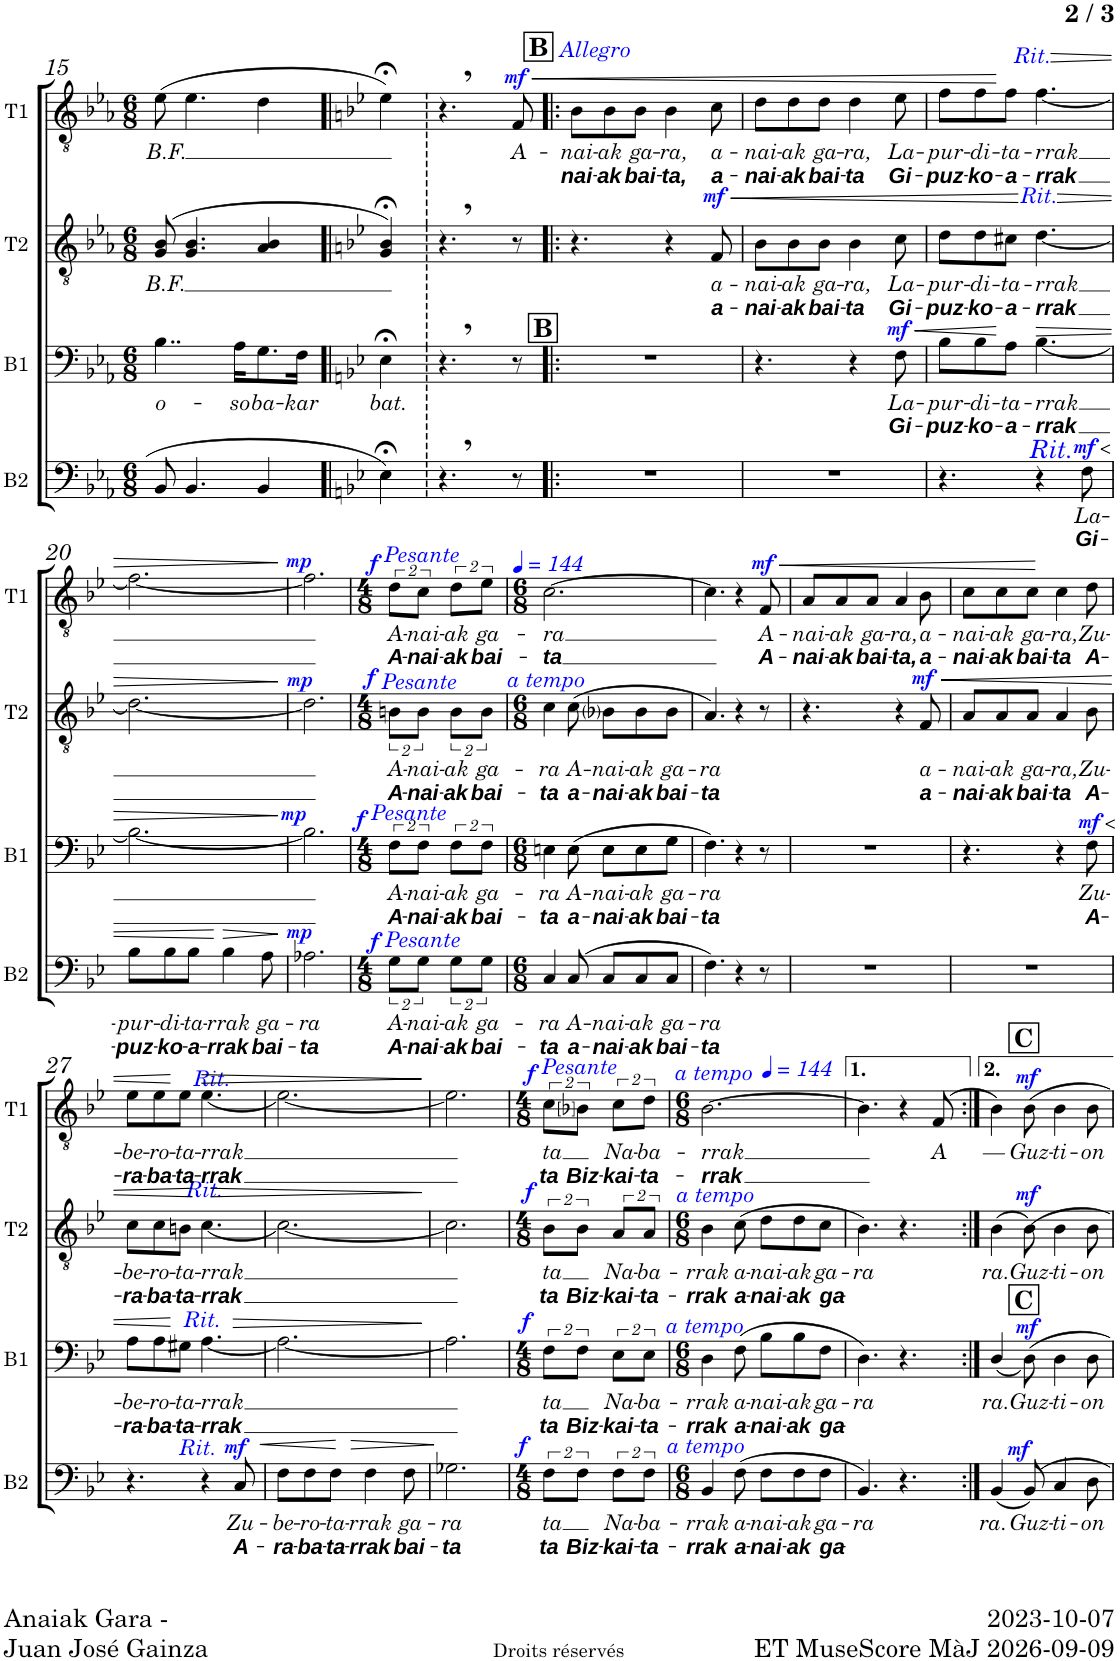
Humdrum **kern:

**kern	**text	**text	**dynam	**kern	**text	**text	**dynam	**kern	**text	**text	**dynam	**kern	**text	**text	**dynam
*part4	*part4	*part4	*part4	*part3	*part3	*part3	*part3	*part2	*part2	*part2	*part2	*part1	*part1	*part1	*part1
*staff4	*staff4	*staff4	*staff4	*staff3	*staff3	*staff3	*staff3	*staff2	*staff2	*staff2	*staff2	*staff1	*staff1	*staff1	*staff1
*I"Basse	*	*	*	*I"Baryton	*	*	*	*I"Ténor 2	*	*	*	*I"Ténor 1	*	*	*
*I'B2	*	*	*	*I'B1	*	*	*	*I'T2	*	*	*	*I'T1	*	*	*
!!LO:PB:g=z
*clefF4	*	*	*	*clefF4	*	*	*	*clefGv2	*	*	*	*clefGv2	*	*	*
*k[b-e-a-]	*	*	*	*k[b-e-a-]	*	*	*	*k[b-e-a-]	*	*	*	*k[b-e-a-]	*	*	*
*M6/8	*	*	*	*M6/8	*	*	*	*M6/8	*	*	*	*M6/8	*	*	*
=15	=15	=15	=15	=15	=15	=15	=15	=15	=15	=15	=15	=15	=15	=15	=15
!	!	!	!	!	!LO:LY:b	!	!	!	!LO:LY:b	!	!	!	!LO:LY:b	!	!
8BB-/	.	.	.	4..B-\	o-	.	.	(>8G/ 8B-/	B.F.	.	.	(8e-\	B.F.	.	.
4.BB-/	.	.	.	.	.	.	.	4.G/ 4.B-/	.	.	.	4.e-\	.	.	.
!	!	!	!	!	!LO:LY:b	!	!	!	!	!	!	!	!	!	!
.	.	.	.	16A-\KL	-so	.	.	.	.	.	.	.	.	.	.
!	!	!	!	!	!LO:LY:b	!	!	!	!	!	!	!	!	!	!
4BB-/	.	.	.	8.G\	ba-	.	.	4A-/ 4B-/	.	.	.	4d\	.	.	.
!	!	!	!	!	!LO:LY:b	!	!	!	!	!	!	!	!	!	!
.	.	.	.	16F\Jk	-kar	.	.	.	.	.	.	.	.	.	.
=16!|	=16!|	=16!|	=16!|	=16!|	=16!|	=16!|	=16!|	=16!|	=16!|	=16!|	=16!|	=16!|	=16!|	=16!|	=16!|
*k[b-e-]	*	*	*	*k[b-e-]	*	*	*	*k[b-e-]	*	*	*	*k[b-e-]	*	*	*
!	!	!	!	!	!LO:LY:b	!	!	!	!	!	!	!	!	!	!
4E-;<\	.	.	.	4E-;<\	bat.	.	.	4G/;< 4B-/;<)	.	.	.	4e-;<\)	.	.	.
4.r	.	.	.	4.r	.	.	.	4.r	.	.	.	4.r	.	.	.
!	!	!	!	!	!	!	!	!	!	!	!	!	!LO:LY:b	!	!LO:HP:b
!	!	!	!	!	!	!	!	!	!	!	!	!	!	!	!LO:DY:n=1:a
8r	.	.	.	8r	.	.	.	8r	.	.	.	8F/	A-	.	< mf
=17!|:	=17!|:	=17!|:	=17!|:	=17!|:	=17!|:	=17!|:	=17!|:	=17!|:	=17!|:	=17!|:	=17!|:	=17!|:	=17!|:	=17!|:	=17!|:
!!LO:REH:place=s1:a:B:cj:t=B
!!LO:REH:place=s3:a:B:cj:t=B
!	!	!	!	!	!	!	!	!	!	!	!	!LO:TX:a:i:color=#0000FF:t=Allegro	!	!	!
!	!	!	!	!	!	!	!	!	!	!	!	!	!LO:LY:b	!LO:LY:b	!
2.r	.	.	.	2.r	.	.	.	4.r	.	.	.	8B-\L	-nai-	nai-	.
!	!	!	!	!	!	!	!	!	!	!	!	!	!LO:LY:b	!LO:LY:b	!
.	.	.	.	.	.	.	.	.	.	.	.	8B-\	-ak	-ak	.
!	!	!	!	!	!	!	!	!	!	!	!	!	!LO:LY:b	!LO:LY:b	!
.	.	.	.	.	.	.	.	.	.	.	.	8B-\J	ga-	bai-	.
!	!	!	!	!	!	!	!	!	!	!	!	!	!LO:LY:b	!LO:LY:b	!
.	.	.	.	.	.	.	.	4r	.	.	.	4B-\	-ra,	-ta,	.
!	!	!	!	!	!	!	!	!	!LO:LY:b	!LO:LY:b	!LO:HP:b	!	!LO:LY:b	!LO:LY:b	!
!	!	!	!	!	!	!	!	!	!	!	!LO:DY:n=1:a	!	!	!	!
.	.	.	.	.	.	.	.	8F/	a-	a-	< mf	8c\	a-	a-	.
=18	=18	=18	=18	=18	=18	=18	=18	=18	=18	=18	=18	=18	=18	=18	=18
!	!	!	!	!	!	!	!	!	!LO:LY:b	!LO:LY:b	!	!	!LO:LY:b	!LO:LY:b	!
2.r	.	.	.	4.r	.	.	.	8B-\L	-nai-	-nai-	.	8d\L	-nai-	-nai-	.
!	!	!	!	!	!	!	!	!	!LO:LY:b	!LO:LY:b	!	!	!LO:LY:b	!LO:LY:b	!
.	.	.	.	.	.	.	.	8B-\	-ak	-ak	.	8d\	-ak	-ak	.
!	!	!	!	!	!	!	!	!	!LO:LY:b	!LO:LY:b	!	!	!LO:LY:b	!LO:LY:b	!
.	.	.	.	.	.	.	.	8B-\J	ga-	bai-	.	8d\J	ga-	bai-	.
!	!	!	!	!	!	!	!	!	!LO:LY:b	!LO:LY:b	!	!	!LO:LY:b	!LO:LY:b	!
.	.	.	.	4r	.	.	.	4B-\	-ra,	-ta	.	4d\	-ra,	-ta	.
!	!	!	!	!	!LO:LY:b	!LO:LY:b	!LO:HP:b	!	!LO:LY:b	!LO:LY:b	!	!	!LO:LY:b	!LO:LY:b	!
!	!	!	!	!	!	!	!LO:DY:n=1:a	!	!	!	!	!	!	!	!
.	.	.	.	8F\	La-	Gi-	< mf	8c\	La-	Gi-	.	8e-\	La-	Gi-	.
=19	=19	=19	=19	=19	=19	=19	=19	=19	=19	=19	=19	=19	=19	=19	=19
!	!	!	!	!	!LO:LY:b	!LO:LY:b	!	!	!LO:LY:b	!LO:LY:b	!	!	!LO:LY:b	!LO:LY:b	!
*^	*	*	*	*	*	*	*	*	*	*	*	*	*	*	*
4.r	8ryy	.	.	.	8B-\L	-pur-	-puz-	.	8d\L	-pur-	-puz-	.	8f\L	-pur-	-puz-	.
!	!LO:TX:a:i:color=#0000FF:t=Rit.	!	!	!	!	!	!	!	!	!	!	!	!	!	!	!
!	!	!	!	!	!	!LO:LY:b	!LO:LY:b	!	!	!LO:LY:b	!LO:LY:b	!	!	!LO:LY:b	!LO:LY:b	!
.	2ryy	.	.	.	8B-\	-di-	-ko-	.	8d\	-di-	-ko-	.	8f\	-di-	-ko-	.
!	!	!	!	!	!	!LO:LY:b	!LO:LY:b	!	!	!LO:LY:b	!LO:LY:b	!	!	!LO:LY:b	!LO:LY:b	!
.	.	.	.	.	8A\J	-ta-	-a-	[	8c#X\J	-ta-	-a-	.	8f\J	-ta-	-a-	[
!	!	!	!	!	!	!	!	!	!	!	!	!	!LO:TX:a:i:color=#0000FF:t=Rit.	!	!	!
!	!	!	!	!	!	!	!	!	!LO:TX:a:i:color=#0000FF:t=Rit.	!	!	!	!	!	!	!
!	!	!	!	!	!	!LO:LY:b	!LO:LY:b	!LO:HP:b	!	!LO:LY:b	!LO:LY:b	!LO:HP:n=1:b	!	!LO:LY:b	!LO:LY:b	!LO:HP:b
4r	.	.	.	.	[<4.B-\	-rrak	-rrak	>	[<4.d\	-rrak	-rrak	[ >	[<4.f\	-rrak	-rrak	>
!	!	!LO:LY:b	!LO:LY:b	!LO:HP:b	!	!	!	!	!	!	!	!	!	!	!	!
!	!	!	!	!LO:DY:n=1:a	!	!	!	!	!	!	!	!	!	!	!	!
8F\	8ryy	La-	Gi-	< mf	.	.	.	.	.	.	.	.	.	.	.	.
!!LO:LB:g=z
=20	=20	=20	=20	=20	=20	=20	=20	=20	=20	=20	=20	=20	=20	=20	=20	=20
!	!	!LO:LY:b	!LO:LY:b	!	!	!	!	!	!	!	!	!	!	!	!	!
*v	*v	*	*	*	*	*	*	*	*	*	*	*	*	*	*	*
8B-\L	-pur-	-puz-	.	2.B-\_	.	.	.	2.d\_	.	.	.	2.f\_	.	.	.
!	!LO:LY:b	!LO:LY:b	!	!	!	!	!	!	!	!	!	!	!	!	!
8B-\	-di-	-ko-	.	.	.	.	.	.	.	.	.	.	.	.	.
!	!LO:LY:b	!LO:LY:b	!	!	!	!	!	!	!	!	!	!	!	!	!
8B-\J	-ta-	-a-	.	.	.	.	.	.	.	.	.	.	.	.	.
!	!LO:LY:b	!LO:LY:b	!LO:HP:n=1:b	!	!	!	!	!	!	!	!	!	!	!	!
4B-\	-rrak	-rrak	[ >	.	.	.	.	.	.	.	.	.	.	.	.
!	!LO:LY:b	!LO:LY:b	!	!	!	!	!	!	!	!	!	!	!	!	!
8A\	ga-	bai-	.	.	.	.	.	.	.	.	.	.	.	.	.
.	.	.	]	.	.	.	]	.	.	.	]	.	.	.	]
=21	=21	=21	=21	=21	=21	=21	=21	=21	=21	=21	=21	=21	=21	=21	=21
!	!LO:LY:b	!LO:LY:b	!LO:DY:a	!	!	!	!LO:DY:a	!	!	!	!LO:DY:a	!	!	!	!LO:DY:a
2.A-X\	-ra	-ta	mp	2.B-\]	.	.	mp	2.d\]	.	.	mp	2.f\]	.	.	mp
=22	=22	=22	=22	=22	=22	=22	=22	=22	=22	=22	=22	=22	=22	=22	=22
*M4/8	*	*	*	*M4/8	*	*	*	*M4/8	*	*	*	*M4/8	*	*	*
!	!	!	!	!	!	!	!	!	!	!	!	!LO:TX:a:i:color=#0000FF:t=Pesante	!	!	!
!	!	!	!	!	!	!	!	!LO:TX:a:i:color=#0000FF:t=Pesante	!	!	!	!	!	!	!
!	!	!	!	!LO:TX:a:i:color=#0000FF:t=Pesante	!	!	!	!	!	!	!	!	!	!	!
!LO:TX:a:i:color=#0000FF:t=Pesante	!	!	!	!	!	!	!	!	!	!	!	!	!	!	!
!	!LO:LY:b	!LO:LY:b	!LO:DY:a	!	!LO:LY:b	!LO:LY:b	!LO:DY:a	!	!LO:LY:b	!LO:LY:b	!LO:DY:a	!	!LO:LY:b	!LO:LY:b	!LO:DY:a
8G\L	A-	A-	f	8F\L	A-	A-	f	8Bn\L	A-	A-	f	8d\L	A-	A-	f
!	!LO:LY:b	!LO:LY:b	!	!	!LO:LY:b	!LO:LY:b	!	!	!LO:LY:b	!LO:LY:b	!	!	!LO:LY:b	!LO:LY:b	!
8G\J	-nai-	-nai-	.	8F\J	-nai-	-nai-	.	8B\J	-nai-	-nai-	.	8c\J	-nai-	-nai-	.
!	!LO:LY:b	!LO:LY:b	!	!	!LO:LY:b	!LO:LY:b	!	!	!LO:LY:b	!LO:LY:b	!	!	!LO:LY:b	!LO:LY:b	!
8G\L	-ak	-ak	.	8F\L	-ak	-ak	.	8B\L	-ak	-ak	.	8d\L	-ak	-ak	.
!	!LO:LY:b	!LO:LY:b	!	!	!LO:LY:b	!LO:LY:b	!	!	!LO:LY:b	!LO:LY:b	!	!	!LO:LY:b	!LO:LY:b	!
8G\J	ga-	bai-	.	8F\J	ga-	bai-	.	8B\J	ga-	bai-	.	8e-\J	ga-	bai-	.
=23	=23	=23	=23	=23	=23	=23	=23	=23	=23	=23	=23	=23	=23	=23	=23
*M6/8	*	*	*	*M6/8	*	*	*	*M6/8	*	*	*	*M6/8	*	*	*
*	*	*	*	*	*	*	*	*	*	*	*	*MM144	*	*	*
!	!LO:LY:b	!LO:LY:b	!	!	!LO:LY:b	!LO:LY:b	!	!	!LO:LY:b	!LO:LY:b	!	!	!LO:LY:b	!LO:LY:b	!
4C/	-ra	-ta	.	4En\	-ra	-ta	.	4c\	-ra	-ta	.	[2.c\	-ra	-ta	.
!	!	!	!	!	!	!	!	!LO:TX:a:i:color=#0000FF:t=a tempo	!	!	!	!	!	!	!
!	!LO:LY:b	!LO:LY:b	!	!	!LO:LY:b	!LO:LY:b	!	!	!LO:LY:b	!LO:LY:b	!	!	!	!	!
(8C/	A-	a-	.	(8E\	A-	a-	.	(8c\	A-	a-	.	.	.	.	.
!	!LO:LY:b	!LO:LY:b	!	!	!LO:LY:b	!LO:LY:b	!	!	!LO:LY:b	!LO:LY:b	!	!	!	!	!
8C/L	-nai-	-nai-	.	8E\L	-nai-	-nai-	.	8B-i\L	-nai-	-nai-	.	.	.	.	.
!	!LO:LY:b	!LO:LY:b	!	!	!LO:LY:b	!LO:LY:b	!	!	!LO:LY:b	!LO:LY:b	!	!	!	!	!
8C/	-ak	-ak	.	8E\	-ak	-ak	.	8B-\	-ak	-ak	.	.	.	.	.
!	!LO:LY:b	!LO:LY:b	!	!	!LO:LY:b	!LO:LY:b	!	!	!LO:LY:b	!LO:LY:b	!	!	!	!	!
8C/J	ga-	bai-	.	8G\J	ga-	bai-	.	8B-\J	ga-	bai-	.	.	.	.	.
=24	=24	=24	=24	=24	=24	=24	=24	=24	=24	=24	=24	=24	=24	=24	=24
!	!LO:LY:b	!LO:LY:b	!	!	!LO:LY:b	!LO:LY:b	!	!	!LO:LY:b	!LO:LY:b	!	!	!	!	!
4.F\)	-ra	-ta	.	4.F\)	-ra	-ta	.	4.A/)	-ra	-ta	.	4.c\]	.	.	.
4r	.	.	.	4r	.	.	.	4r	.	.	.	4r	.	.	.
!	!	!	!	!	!	!	!	!	!	!	!	!	!LO:LY:b	!LO:LY:b	!LO:HP:b
!	!	!	!	!	!	!	!	!	!	!	!	!	!	!	!LO:DY:n=1:a
8r	.	.	.	8r	.	.	.	8r	.	.	.	8F/	A-	A-	< mf
=25	=25	=25	=25	=25	=25	=25	=25	=25	=25	=25	=25	=25	=25	=25	=25
!	!	!	!	!	!	!	!	!	!	!	!	!	!LO:LY:b	!LO:LY:b	!
2.r	.	.	.	2.r	.	.	.	4.r	.	.	.	8A/L	-nai-	-nai-	.
!	!	!	!	!	!	!	!	!	!	!	!	!	!LO:LY:b	!LO:LY:b	!
.	.	.	.	.	.	.	.	.	.	.	.	8A/	-ak	-ak	.
!	!	!	!	!	!	!	!	!	!	!	!	!	!LO:LY:b	!LO:LY:b	!
.	.	.	.	.	.	.	.	.	.	.	.	8A/J	ga-	bai-	.
!	!	!	!	!	!	!	!	!	!	!	!	!	!LO:LY:b	!LO:LY:b	!
.	.	.	.	.	.	.	.	4r	.	.	.	4A/	-ra,	-ta,	.
!	!	!	!	!	!	!	!	!	!LO:LY:b	!LO:LY:b	!LO:HP:b	!	!LO:LY:b	!LO:LY:b	!
!	!	!	!	!	!	!	!	!	!	!	!LO:DY:n=1:a	!	!	!	!
.	.	.	.	.	.	.	.	8F/	a-	a-	< mf	8B-\	a-	a-	.
=26	=26	=26	=26	=26	=26	=26	=26	=26	=26	=26	=26	=26	=26	=26	=26
!	!	!	!	!	!	!	!	!	!LO:LY:b	!LO:LY:b	!	!	!LO:LY:b	!LO:LY:b	!
2.r	.	.	.	4.r	.	.	.	8A/L	-nai-	-nai-	.	8c\L	-nai-	-nai-	.
!	!	!	!	!	!	!	!	!	!LO:LY:b	!LO:LY:b	!	!	!LO:LY:b	!LO:LY:b	!
.	.	.	.	.	.	.	.	8A/	-ak	-ak	.	8c\	-ak	-ak	.
!	!	!	!	!	!	!	!	!	!LO:LY:b	!LO:LY:b	!	!	!LO:LY:b	!LO:LY:b	!
.	.	.	.	.	.	.	.	8A/J	ga-	bai-	.	8c\J	ga-	bai-	.
!	!	!	!	!	!	!	!	!	!LO:LY:b	!LO:LY:b	!	!	!LO:LY:b	!LO:LY:b	!
.	.	.	.	4r	.	.	.	4A/	-ra,	-ta	.	4c\	-ra,	-ta	.
!	!	!	!	!	!LO:LY:b	!LO:LY:b	!LO:HP:b	!	!LO:LY:b	!LO:LY:b	!	!	!LO:LY:b	!LO:LY:b	!
!	!	!	!	!	!	!	!LO:DY:n=1:a	!	!	!	!	!	!	!	!
.	.	.	.	8F\	Zu-	A-	< mf	8B-\	Zu-	A-	.	8d\	Zu-	A-	.
!!LO:LB:g=z
=27	=27	=27	=27	=27	=27	=27	=27	=27	=27	=27	=27	=27	=27	=27	=27
!	!	!	!	!	!LO:LY:b	!LO:LY:b	!	!	!LO:LY:b	!LO:LY:b	!	!	!LO:LY:b	!LO:LY:b	!
*^	*	*	*	*	*	*	*	*	*	*	*	*	*	*	*
4.r	4ryy	.	.	.	8A\L	-be-	-ra-	.	8c\L	-be-	-ra-	.	8e-\L	-be-	-ra-	.
!	!	!	!	!	!	!LO:LY:b	!LO:LY:b	!	!	!LO:LY:b	!LO:LY:b	!	!	!LO:LY:b	!LO:LY:b	!
.	.	.	.	.	8A\	-ro-	-ba-	.	8c\	-ro-	-ba-	.	8e-\	-ro-	-ba-	.
!	!	!	!	!	!LO:TX:a:i:color=#0000FF:t=Rit.	!	!	!	!	!	!	!	!	!	!	!
!	!LO:TX:a:i:color=#0000FF:t=Rit.	!	!	!	!	!	!	!	!	!	!	!	!	!	!	!
!	!	!	!	!	!	!LO:LY:b	!LO:LY:b	!	!	!LO:LY:b	!LO:LY:b	!	!	!LO:LY:b	!LO:LY:b	!
.	2ryy	.	.	.	8G#X\J	-ta-	-ta-	[	8Bn\J	-ta-	-ta-	.	8e-\J	-ta-	-ta-	[
!	!	!	!	!	!	!	!	!	!	!	!	!	!LO:TX:a:i:color=#0000FF:t=Rit.	!	!	!
!	!	!	!	!	!	!	!	!	!LO:TX:a:i:color=#0000FF:t=Rit.	!	!	!	!	!	!	!
!	!	!	!	!	!	!LO:LY:b	!LO:LY:b	!LO:HP:b	!	!LO:LY:b	!LO:LY:b	!LO:HP:n=1:b	!	!LO:LY:b	!LO:LY:b	!LO:HP:b
4r	.	.	.	.	[<4.A\	-rrak	-rrak	>	[<4.c\	-rrak	-rrak	[ >	[<4.e-\	-rrak	-rrak	>
!	!	!LO:LY:b	!LO:LY:b	!LO:DY:a	!	!	!	!	!	!	!	!	!	!	!	!
8C/	.	Zu-	A-	mf	.	.	.	.	.	.	.	.	.	.	.	.
=28	=28	=28	=28	=28	=28	=28	=28	=28	=28	=28	=28	=28	=28	=28	=28	=28
!	!	!LO:LY:b	!LO:LY:b	!	!	!	!	!	!	!	!	!	!	!	!	!
*v	*v	*	*	*	*	*	*	*	*	*	*	*	*	*	*	*
8F\L	-be-	-ra-	.	2.A\_	.	.	.	2.c\_	.	.	.	2.e-\_	.	.	.
!	!LO:LY:b	!LO:LY:b	!LO:HP:b	!	!	!	!	!	!	!	!	!	!	!	!
8F\	-ro-	-ba-	<	.	.	.	.	.	.	.	.	.	.	.	.
!	!LO:LY:b	!LO:LY:b	!	!	!	!	!	!	!	!	!	!	!	!	!
8F\J	-ta-	-ta-	.	.	.	.	.	.	.	.	.	.	.	.	.
!	!LO:LY:b	!LO:LY:b	!LO:HP:n=1:b	!	!	!	!	!	!	!	!	!	!	!	!
4F\	-rrak	-rrak	[ >	.	.	.	.	.	.	.	.	.	.	.	.
!	!LO:LY:b	!LO:LY:b	!	!	!	!	!	!	!	!	!	!	!	!	!
8F\	ga-	bai-	.	.	.	.	.	.	.	.	.	.	.	.	.
.	.	.	]	.	.	.	]	.	.	.	]	.	.	.	]
=29	=29	=29	=29	=29	=29	=29	=29	=29	=29	=29	=29	=29	=29	=29	=29
!	!LO:LY:b	!LO:LY:b	!	!	!	!	!	!	!	!	!	!	!	!	!
2.G-X\	-ra	-ta	.	2.A\]	.	.	.	2.c\]	.	.	.	2.e-\]	.	.	.
=30	=30	=30	=30	=30	=30	=30	=30	=30	=30	=30	=30	=30	=30	=30	=30
*M4/8	*	*	*	*M4/8	*	*	*	*M4/8	*	*	*	*M4/8	*	*	*
!	!	!	!	!	!	!	!	!	!	!	!	!LO:TX:a:i:color=#0000FF:t=Pesante	!	!	!
!	!LO:LY:b	!LO:LY:b	!LO:DY:a	!	!LO:LY:b	!LO:LY:b	!LO:DY:a	!	!LO:LY:b	!LO:LY:b	!LO:DY:a	!	!LO:LY:b	!LO:LY:b	!LO:DY:a
8F\L	-ta	ta	f	8F\L	-ta	ta	f	8B-\L	-ta	ta	f	8c\L	-ta	ta	f
!	!	!LO:LY:b	!	!	!	!LO:LY:b	!	!	!	!LO:LY:b	!	!	!	!LO:LY:b	!
8F\J	.	Biz-	.	8F\J	.	Biz-	.	8B-\J	.	Biz-	.	8B-j\J	.	Biz-	.
!	!LO:LY:b	!LO:LY:b	!	!	!LO:LY:b	!LO:LY:b	!	!	!LO:LY:b	!LO:LY:b	!	!	!LO:LY:b	!LO:LY:b	!
8F\L	Na-	-kai-	.	8E-\L	Na-	-kai-	.	8A/L	Na-	-kai-	.	8c\L	Na-	-kai-	.
!	!LO:LY:b	!LO:LY:b	!	!	!LO:LY:b	!LO:LY:b	!	!	!LO:LY:b	!LO:LY:b	!	!	!LO:LY:b	!LO:LY:b	!
8F\J	-ba-	-ta-	.	8E-\J	-ba-	-ta-	.	8A/J	-ba-	-ta-	.	8d\J	-ba-	-ta-	.
=31	=31	=31	=31	=31	=31	=31	=31	=31	=31	=31	=31	=31	=31	=31	=31
*M6/8	*	*	*	*M6/8	*	*	*	*M6/8	*	*	*	*M6/8	*	*	*
!	!	!	!	!	!	!	!	!	!	!	!	!LO:TX:a:i:color=#0000FF:t=a tempo	!	!	!
!	!	!	!	!LO:TX:a:i:color=#0000FF:t=a tempo	!	!	!	!	!	!	!	!	!	!	!
!LO:TX:a:i:color=#0000FF:t=a tempo	!	!	!	!	!	!	!	!	!	!	!	!	!	!	!
!	!LO:LY:b	!LO:LY:b	!	!	!LO:LY:b	!LO:LY:b	!	!	!LO:LY:b	!LO:LY:b	!	!	!LO:LY:b	!LO:LY:b	!
*	*	*	*	*	*	*	*	*	*	*	*	*^	*	*	*
4BB-/	-rrak	-rrak	.	4D\	-rrak	-rrak	.	4B-\	-rrak	-rrak	.	[2.B-\	4.ryy	-rrak	-rrak	.
!	!	!	!	!	!	!	!	!LO:TX:a:i:color=#0000FF:t=a tempo	!	!	!	!	!	!	!	!
!	!LO:LY:b	!LO:LY:b	!	!	!LO:LY:b	!LO:LY:b	!	!	!LO:LY:b	!LO:LY:b	!	!	!	!	!	!
(8F\	a-	a-	.	(8F\	a-	a-	.	(8c\	a-	a-	.	.	.	.	.	.
*	*	*	*	*	*	*	*	*	*	*	*	*MM144	*	*	*	*
!	!LO:LY:b	!LO:LY:b	!	!	!LO:LY:b	!LO:LY:b	!	!	!LO:LY:b	!LO:LY:b	!	!	!	!	!	!
8F\L	-nai-	-nai-	.	8B-\L	-nai-	-nai-	.	8d\L	-nai-	-nai-	.	.	4.ryy	.	.	.
!	!LO:LY:b	!LO:LY:b	!	!	!LO:LY:b	!LO:LY:b	!	!	!LO:LY:b	!LO:LY:b	!	!	!	!	!	!
8F\	-ak	-ak	.	8B-\	-ak	-ak	.	8d\	-ak	-ak	.	.	.	.	.	.
!	!LO:LY:b	!LO:LY:b	!	!	!LO:LY:b	!LO:LY:b	!	!	!LO:LY:b	!LO:LY:b	!	!	!	!	!	!
8F\J	ga-	ga-	.	8F\J	ga-	ga-	.	8c\J	ga-	ga-	.	.	.	.	.	.
=32	=32	=32	=32	=32	=32	=32	=32	=32	=32	=32	=32	=32	=32	=32	=32	=32
!	!LO:LY:b	!	!	!	!LO:LY:b	!	!	!	!LO:LY:b	!	!	!	!	!	!	!
*	*	*	*	*	*	*	*	*	*	*	*	*v	*v	*	*	*
4.BB-/)	-ra	.	.	4.D\)	-ra	.	.	4.B-\)	-ra	.	.	4.B-\]	.	.	.
4.r	.	.	.	4.r	.	.	.	4.r	.	.	.	4r	.	.	.
!	!	!	!	!	!	!	!	!	!	!	!	!	!LO:LY:b	!	!
.	.	.	.	.	.	.	.	.	.	.	.	(>8F/	-A	.	.
!!LO:REH:place=s1:a:B:cj:t=C:qo=1
!!LO:REH:place=s3:a:B:cj:t=C:qo=1
=33:|!	=33:|!	=33:|!	=33:|!	=33:|!	=33:|!	=33:|!	=33:|!	=33:|!	=33:|!	=33:|!	=33:|!	=33:|!	=33:|!	=33:|!	=33:|!
!	!LO:LY:b	!	!	!	!LO:LY:b	!	!	!	!LO:LY:b	!	!	!	!LO:LY:b	!	!
(4BB-/	-ra.	.	.	(<4D/	-ra.	.	.	(>4B-\	-ra.	.	.	4B-\)	—	.	.
!	!LO:LY:b	!	!LO:DY:a	!	!LO:LY:b	!	!LO:DY:a	!	!LO:LY:b	!	!LO:DY:a	!	!LO:LY:b	!	!LO:DY:a
8BB-/)	Guz-	.	mf	8D\)	Guz-	.	mf	8B-\)	Guz-	.	mf	8B-\	Guz-	.	mf
!	!LO:LY:b	!	!	!	!LO:LY:b	!	!	!	!LO:LY:b	!	!	!	!LO:LY:b	!	!
4C/	-ti-	.	.	4D\	-ti-	.	.	4B-\	-ti-	.	.	4B-\	-ti-	.	.
!	!LO:LY:b	!	!	!	!LO:LY:b	!	!	!	!LO:LY:b	!	!	!	!LO:LY:b	!	!
8D\	-on	.	.	8D\	-on	.	.	8B-\	-on	.	.	8B-\	-on	.	.
=	=	=	=	=	=	=	=	=	=	=	=	=	=	=	=
*-	*-	*-	*-	*-	*-	*-	*-	*-	*-	*-	*-	*-	*-	*-	*-
